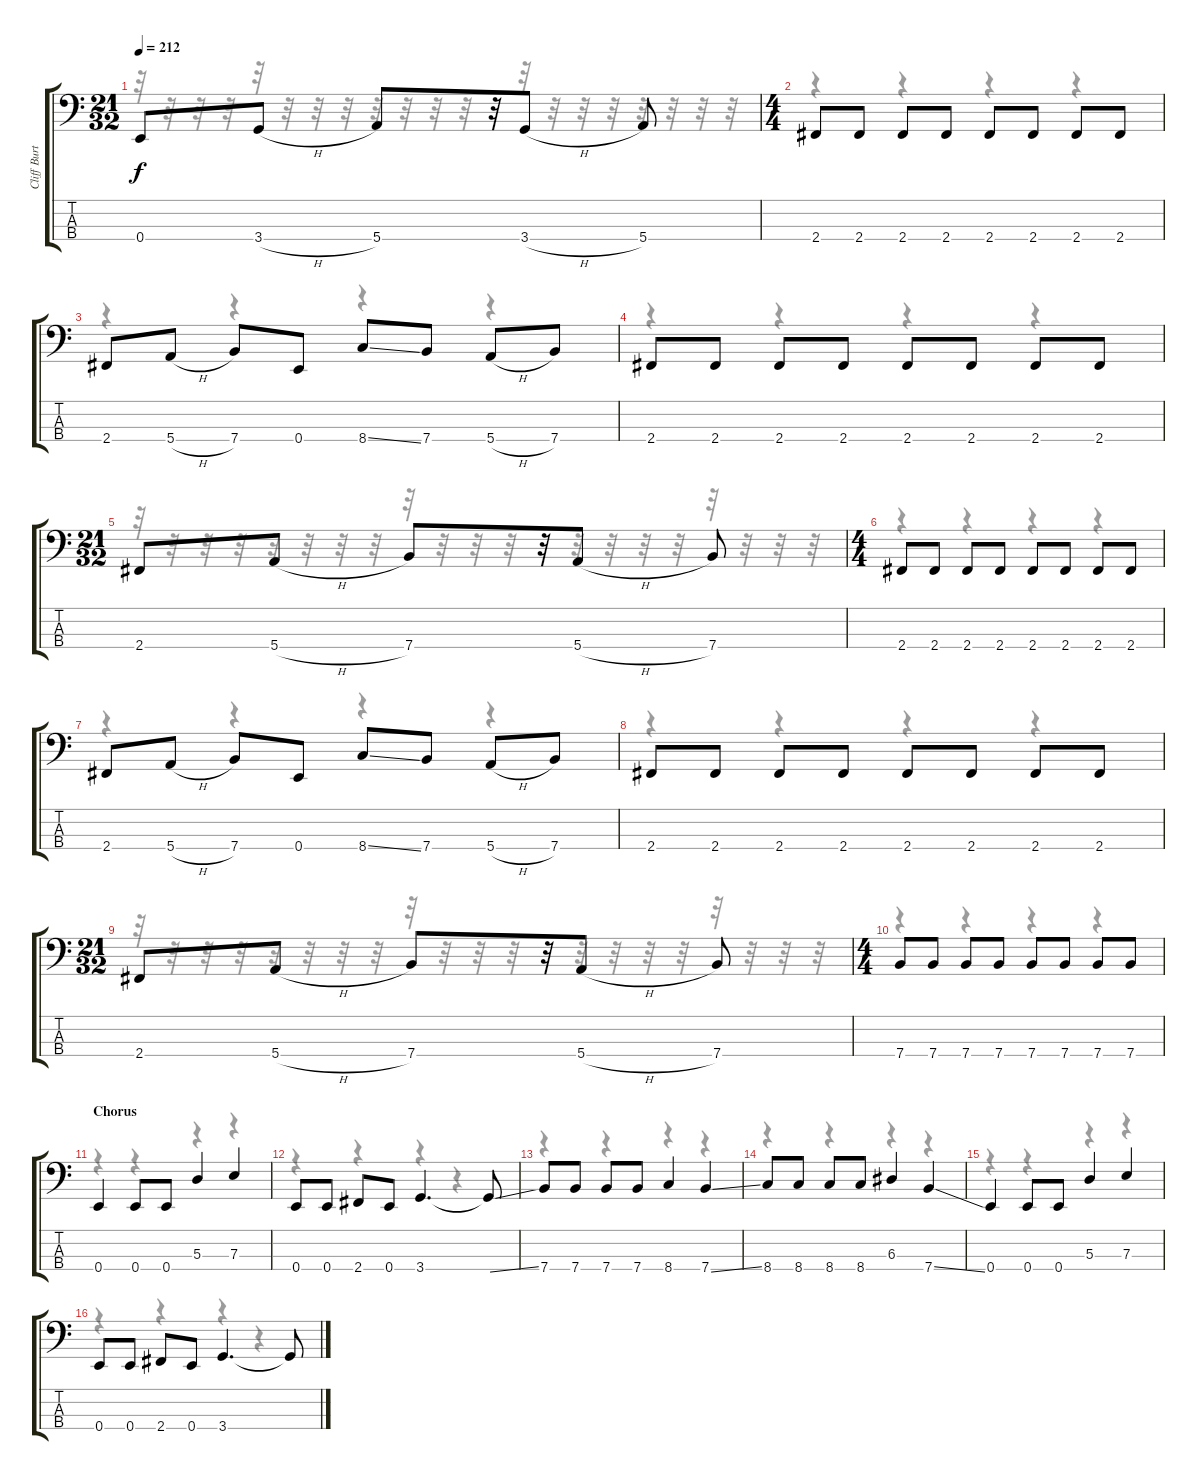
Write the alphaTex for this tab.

\track ("Cliff Burton" "Cliff Burt") {instrument electricbassfinger}
\staff {score tabs}
\tuning (G2 D2 A1 E1) {hide}
\voice
\ts (21 32)
\tempo 212
\clef f4
\ks c
0.4.8{dy f} 3.4{h}.8 5.4.8 r.32 3.4{h}.8 5.4.8 |
\ts (4 4)
2.4.8 2.4.8 2.4.8 2.4.8 2.4.8 2.4.8 2.4.8 2.4.8 |
2.4.8 5.4{h}.8 7.4.8 0.4.8 8.4{ss}.8 7.4.8 5.4{h}.8 7.4.8 |
2.4.8 2.4.8 2.4.8 2.4.8 2.4.8 2.4.8 2.4.8 2.4.8 |
\ts (21 32)
2.4.8 5.4{h}.8 7.4.8 r.32 5.4{h}.8 7.4.8 |
\ts (4 4)
2.4.8 2.4.8 2.4.8 2.4.8 2.4.8 2.4.8 2.4.8 2.4.8 |
2.4.8 5.4{h}.8 7.4.8 0.4.8 8.4{ss}.8 7.4.8 5.4{h}.8 7.4.8 |
2.4.8 2.4.8 2.4.8 2.4.8 2.4.8 2.4.8 2.4.8 2.4.8 |
\ts (21 32)
2.4.8 5.4{h}.8 7.4.8 r.32 5.4{h}.8 7.4.8 |
\ts (4 4)
7.4.8 7.4.8 7.4.8 7.4.8 7.4.8 7.4.8 7.4.8 7.4.8 |
\section ("" "Chorus")
0.4.4 0.4.8 0.4.8 5.3.4 7.3.4 |
0.4.8 0.4.8 2.4.8 0.4.8 3.4.4{d} 3.4{ss t}.8 |
7.4.8 7.4.8 7.4.8 7.4.8 8.4.4 7.4{ss}.4 |
8.4.8 8.4.8 8.4.8 8.4.8 6.3.4 7.4{ss}.4 |
0.4.4 0.4.8 0.4.8 5.3.4 7.3.4 |
0.4.8 0.4.8 2.4.8 0.4.8 3.4.4{d} 3.4{ss t}.8
\voice
\clef f4
\ottava regular
\simile none
\ks c
r.32{dy f} r.32 r.32 r.32 r.32 r.32 r.32 r.32 r.32 r.32 r.32 r.32 r.32 r.32 r.32 r.32 r.32 r.32 r.32 r.32 r.32 |
r.4 r.4 r.4 r.4 |
r.4 r.4 r.4 r.4 |
r.4 r.4 r.4 r.4 |
r.32 r.32 r.32 r.32 r.32 r.32 r.32 r.32 r.32 r.32 r.32 r.32 r.32 r.32 r.32 r.32 r.32 r.32 r.32 r.32 r.32 |
r.4 r.4 r.4 r.4 |
r.4 r.4 r.4 r.4 |
r.4 r.4 r.4 r.4 |
r.32 r.32 r.32 r.32 r.32 r.32 r.32 r.32 r.32 r.32 r.32 r.32 r.32 r.32 r.32 r.32 r.32 r.32 r.32 r.32 r.32 |
r.4 r.4 r.4 r.4 |
r.4 r.4 r.4 r.4 |
r.4 r.4 r.4 r.4 |
r.4 r.4 r.4 r.4 |
r.4 r.4 r.4 r.4 |
r.4 r.4 r.4 r.4 |
r.4 r.4 r.4 r.4
